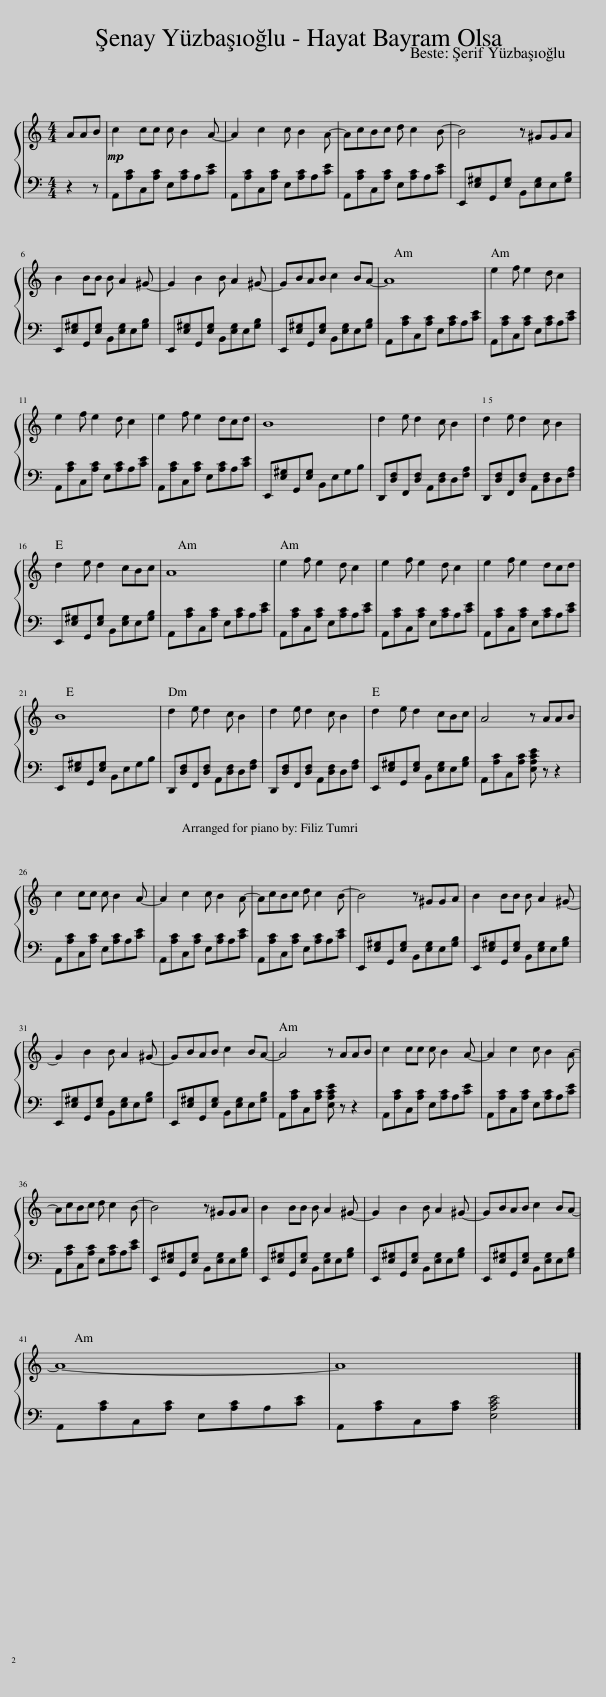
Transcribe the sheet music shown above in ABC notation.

X:1
%%score { 1 | 2 }
L:1/8
M:4/4
I:linebreak $
K:C
U:s=!stemless!
V:1 treble
V:2 bass
V:1
 AAB | c2 cc c B2 A- | A2 c2 c B2 A- | AcBc d c2 B- | B4 z ^GGA |$ %5
 B2 BB B A2 ^G- | G2 B2 B A2 ^G- | GBAB c2 BA- | sA8 | e2 f e2 d c2 |$ %10
 e2 f e2 d c2 | e2 f e2 dcd | sB8 | d2 e d2 c B2 | d2 e d2 c B2 |$ %15
 d2 e d2 cBc | sA8 | e2 f e2 d c2 | e2 f e2 d c2 | e2 f e2 dcd |$ %20
 sB8 | d2 e d2 c B2 | d2 e d2 c B2 | d2 e d2 cBc | A4 z AAB |$ %25
 c2 cc c B2 A- | A2 c2 c B2 A- | AcBc d c2 B- | B4 z ^GGA | B2 BB B A2 ^G- |$ %30
 G2 B2 B A2 ^G- | GBAB c2 BA- | A4 z AAB | c2 cc c B2 A- | A2 c2 c B2 A- |$ %35
 AcBc d c2 B- | B4 z ^GGA | B2 BB B A2 ^G- | G2 B2 B A2 ^G- | GBAB c2 BA- |$ %40
 sA8- | sA8 |] %42
V:2
 z2 z |!mp! A,,[A,C]C,[A,C] E,[A,C]A,[CE] | A,,[A,C]C,[A,C] E,[A,C]A,[CE] | A,,[A,C]C,[A,C] E,[A,C]A,[CE] | E,,[E,^G,]G,,[E,G,] B,,[E,G,]E,[G,B,] |$ %5
 E,,[E,^G,]G,,[E,G,] B,,[E,G,]E,[G,B,] | E,,[E,^G,]G,,[E,G,] B,,[E,G,]E,[G,B,] | E,,[E,^G,]G,,[E,G,] B,,[E,G,]E,[G,B,] | A,,[A,C]C,[A,C] E,[A,C]A,[CE] | A,,[A,C]C,[A,C] E,[A,C]A,[CE] |$ %10
 A,,[A,C]C,[A,C] E,[A,C]A,[CE] | A,,[A,C]C,[A,C] E,[A,C]A,[CE] | E,,[E,^G,]G,,[E,G,] B,,E,G,B, | D,,[D,F,]F,,[D,F,] A,,[D,F,]D,[F,A,] | D,,[D,F,]F,,[D,F,] A,,[D,F,]D,[F,A,] |$ %15
 E,,[E,^G,]G,,[E,G,] B,,[E,G,]E,[G,B,] | A,,[A,C]C,[A,C] E,[A,C]A,[CE] | A,,[A,C]C,[A,C] E,[A,C]A,[CE] | A,,[A,C]C,[A,C] E,[A,C]A,[CE] | A,,[A,C]C,[A,C] E,[A,C]A,[CE] |$ %20
 E,,[E,^G,]G,,[E,G,] B,,E,G,B, | D,,[D,F,]F,,[D,F,] A,,[D,F,]D,[F,A,] | D,,[D,F,]F,,[D,F,] A,,[D,F,]D,[F,A,] | E,,[E,^G,]G,,[E,G,] B,,[E,G,]E,[G,B,] | A,,[A,C]C,[A,C] [E,A,CE] z z2 |$ %25
 A,,[A,C]C,[A,C] E,[A,C]A,[CE] | A,,[A,C]C,[A,C] E,[A,C]A,[CE] | A,,[A,C]C,[A,C] E,[A,C]A,[CE] | E,,[E,^G,]G,,[E,G,] B,,[E,G,]E,[G,B,] | E,,[E,^G,]G,,[E,G,] B,,[E,G,]E,[G,B,] |$ %30
 E,,[E,^G,]G,,[E,G,] B,,[E,G,]E,[G,B,] | E,,[E,^G,]G,,[E,G,] B,,[E,G,]E,[G,B,] | A,,[A,C]C,[A,C] [E,A,CE] z z2 | A,,[A,C]C,[A,C] E,[A,C]A,[CE] | A,,[A,C]C,[A,C] E,[A,C]A,[CE] |$ %35
 A,,[A,C]C,[A,C] E,[A,C]A,[CE] | E,,[E,^G,]G,,[E,G,] B,,[E,G,]E,[G,B,] | E,,[E,^G,]G,,[E,G,] B,,[E,G,]E,[G,B,] | E,,[E,^G,]G,,[E,G,] B,,[E,G,]E,[G,B,] | E,,[E,^G,]G,,[E,G,] B,,[E,G,]E,[G,B,] |$ %40
 A,,[A,C]C,[A,C] E,[A,C]A,[CE] | A,,[A,C]C,[A,C] [E,A,CE]4 |] %42
